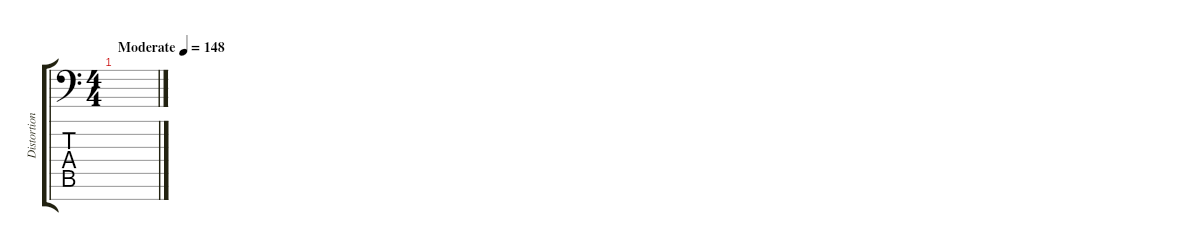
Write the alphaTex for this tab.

\track ("Distortion Guitar" "Distortion") {instrument overdrivenguitar}
\staff {score tabs}
\tuning (E4 B3 G3 D3 A2 E2 C-1) {hide}
\ts (4 4)
\tempo (148 "Moderate")
\clef f4
\ks c
